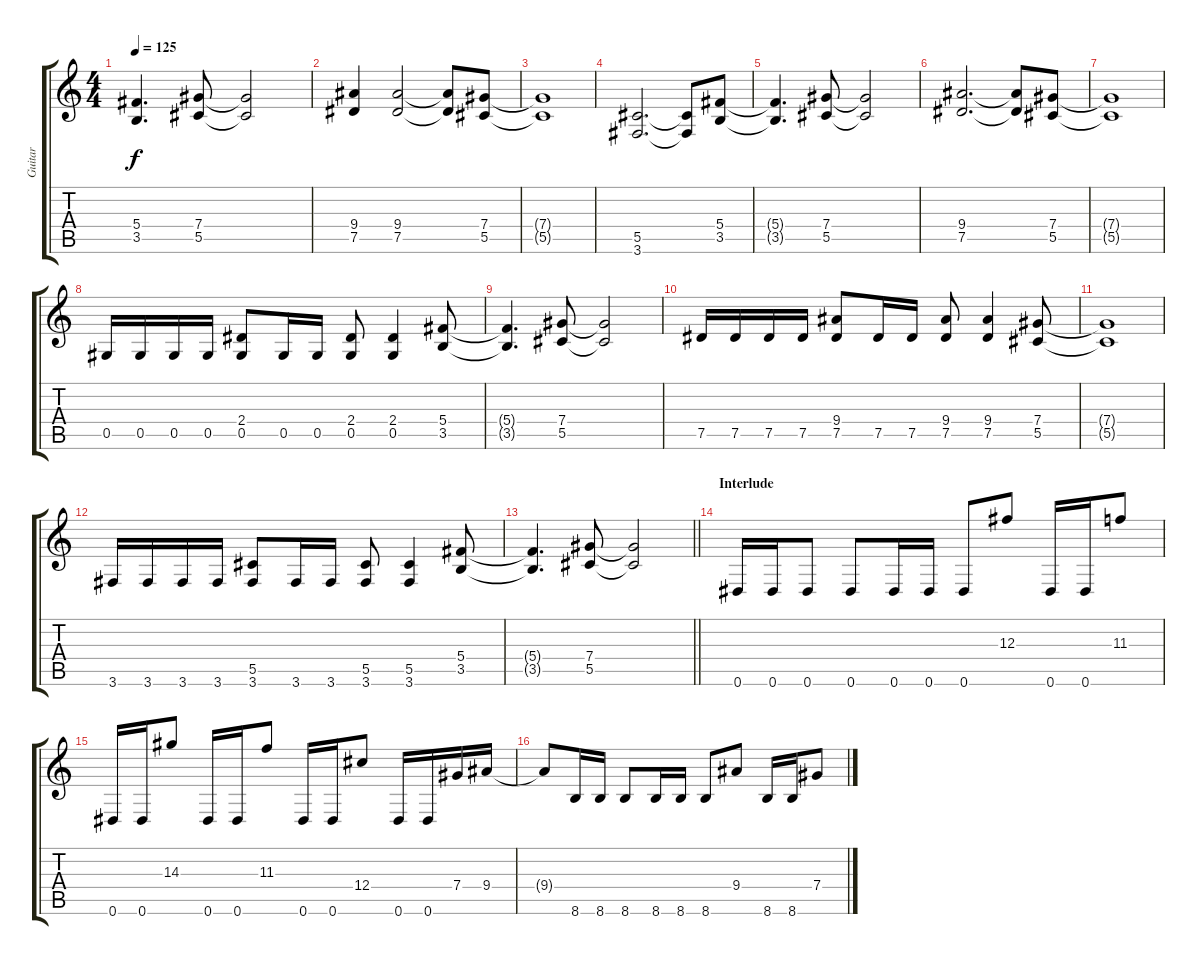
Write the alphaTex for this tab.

\track ("Guitar" "Guitar") {instrument distortionguitar}
\staff {score tabs}
\tuning (Eb4 Bb3 Gb3 Db3 Ab2 Eb2) {hide}
\ts (4 4)
\tempo 125
\clef g2
\ks c
(5.4{t} 3.5{t}).4{d dy f} (7.4 5.5).8 (7.4{t} 5.5{t}).2 |
(9.4 7.5).4 (9.4 7.5).2 (9.4{t} 7.5{t}).8 (7.4 5.5).8 |
(7.4{t} 5.5{t}).1 |
(5.5 3.6).2{d} (5.5{t} 3.6{t}).8 (5.4 3.5).8 |
(5.4{t} 3.5{t}).4{d} (7.4 5.5).8 (7.4{t} 5.5{t}).2 |
(9.4 7.5).2{d} (9.4{t} 7.5{t}).8 (7.4 5.5).8 |
(7.4{t} 5.5{t}).1 |
0.5.16 0.5.16 0.5.16 0.5.16 (2.4 0.5).8 0.5.16 0.5.16 (2.4 0.5).8 (2.4 0.5).4 (5.4 3.5).8 |
(5.4{t} 3.5{t}).4{d} (7.4 5.5).8 (7.4{t} 5.5{t}).2 |
7.5.16 7.5.16 7.5.16 7.5.16 (9.4 7.5).8 7.5.16 7.5.16 (9.4 7.5).8 (9.4 7.5).4 (7.4 5.5).8 |
(7.4{t} 5.5{t}).1 |
3.6.16 3.6.16 3.6.16 3.6.16 (5.5 3.6).8 3.6.16 3.6.16 (5.5 3.6).8 (5.5 3.6).4 (5.4 3.5).8 |
\barLineRight lightlight
(5.4{t} 3.5{t}).4{d} (7.4 5.5).8 (7.4{t} 5.5{t}).2 |
\section ("" "Interlude")
0.6.16 0.6.16 0.6.8 0.6.8 0.6.16 0.6.16 0.6.8 12.3.8 0.6.16 0.6.16 11.3.8 |
0.6.16 0.6.16 14.3.8 0.6.16 0.6.16 11.3.8 0.6.16 0.6.16 12.4.8 0.6.16 0.6.16 7.4.16 9.4.16 |
9.4{t}.8 8.6.16 8.6.16 8.6.8 8.6.16 8.6.16 8.6.8 9.4.8 8.6.16 8.6.16 7.4.8
